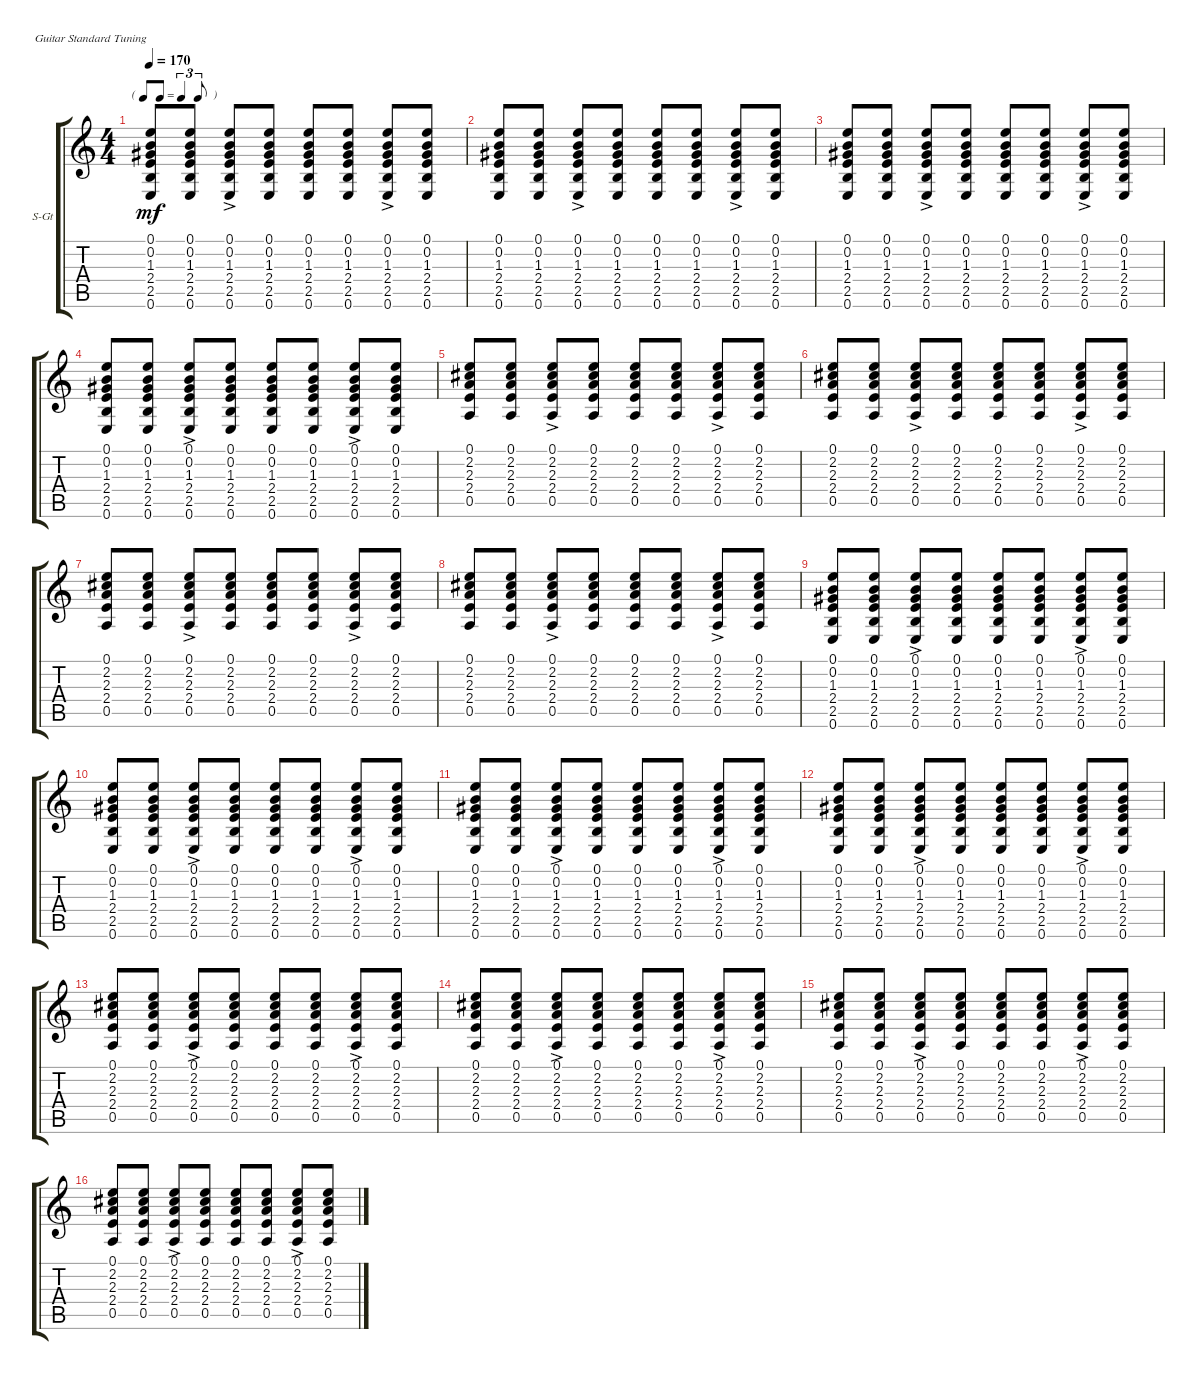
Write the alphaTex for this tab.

\defaultSystemsLayout 4
\bracketExtendMode groupsimilarinstruments
\firstSystemTrackNameOrientation horizontal
\otherSystemsTrackNameOrientation horizontal
\track ("Steel Guitar" "S-Gt") {instrument acousticguitarsteel}
\staff {score tabs}
\tuning (E4 B3 G3 D3 A2 E2)
\ts (4 4)
\tf triplet8th
\tempo 170
\clef g2
\scale
0.333333
\ks c
(0.6 2.5 2.4 1.3 0.2 0.1).8{dy mf} (0.6 2.5 2.4 1.3 0.2 0.1).8 (0.6{ac} 2.5{ac} 2.4{ac} 1.3{ac} 0.2{ac} 0.1{ac}).8 (0.6 2.5 2.4 1.3 0.2 0.1).8 (0.6 2.5 2.4 1.3 0.2 0.1).8 (0.6 2.5 2.4 1.3 0.2 0.1).8 (0.6{ac} 2.5{ac} 2.4{ac} 1.3{ac} 0.2{ac} 0.1{ac}).8 (0.6 2.5 2.4 1.3 0.2 0.1).8 |
\scale
0.333333 (0.6 2.5 2.4 1.3 0.2 0.1).8 (0.6 2.5 2.4 1.3 0.2 0.1).8 (0.6{ac} 2.5{ac} 2.4{ac} 1.3{ac} 0.2{ac} 0.1{ac}).8 (0.6 2.5 2.4 1.3 0.2 0.1).8 (0.6 2.5 2.4 1.3 0.2 0.1).8 (0.6 2.5 2.4 1.3 0.2 0.1).8 (0.6{ac} 2.5{ac} 2.4{ac} 1.3{ac} 0.2{ac} 0.1{ac}).8 (0.6 2.5 2.4 1.3 0.2 0.1).8 |
\scale
0.333333 (0.6 2.5 2.4 1.3 0.2 0.1).8 (0.6 2.5 2.4 1.3 0.2 0.1).8 (0.6{ac} 2.5{ac} 2.4{ac} 1.3{ac} 0.2{ac} 0.1{ac}).8 (0.6 2.5 2.4 1.3 0.2 0.1).8 (0.6 2.5 2.4 1.3 0.2 0.1).8 (0.6 2.5 2.4 1.3 0.2 0.1).8 (0.6{ac} 2.5{ac} 2.4{ac} 1.3{ac} 0.2{ac} 0.1{ac}).8 (0.6 2.5 2.4 1.3 0.2 0.1).8 |
\scale
0.333333 (0.6 2.5 2.4 1.3 0.2 0.1).8 (0.6 2.5 2.4 1.3 0.2 0.1).8 (0.6{ac} 2.5{ac} 2.4{ac} 1.3{ac} 0.2{ac} 0.1{ac}).8 (0.6 2.5 2.4 1.3 0.2 0.1).8 (0.6 2.5 2.4 1.3 0.2 0.1).8 (0.6 2.5 2.4 1.3 0.2 0.1).8 (0.6{ac} 2.5{ac} 2.4{ac} 1.3{ac} 0.2{ac} 0.1{ac}).8 (0.6 2.5 2.4 1.3 0.2 0.1).8 |
\scale
0.333333 (0.5 2.4 2.3 2.2 0.1).8 (0.5 2.4 2.3 2.2 0.1).8 (0.5{ac} 2.4{ac} 2.3{ac} 2.2{ac} 0.1{ac}).8 (0.5 2.4 2.3 2.2 0.1).8 (0.5 2.4 2.3 2.2 0.1).8 (0.5 2.4 2.3 2.2 0.1).8 (0.5{ac} 2.4{ac} 2.3{ac} 2.2{ac} 0.1{ac}).8 (0.5 2.4 2.3 2.2 0.1).8 |
\scale
0.333333 (0.5 2.4 2.3 2.2 0.1).8 (0.5 2.4 2.3 2.2 0.1).8 (0.5{ac} 2.4{ac} 2.3{ac} 2.2{ac} 0.1{ac}).8 (0.5 2.4 2.3 2.2 0.1).8 (0.5 2.4 2.3 2.2 0.1).8 (0.5 2.4 2.3 2.2 0.1).8 (0.5{ac} 2.4{ac} 2.3{ac} 2.2{ac} 0.1{ac}).8 (0.5 2.4 2.3 2.2 0.1).8 |
\scale
0.333333 (0.5 2.4 2.3 2.2 0.1).8 (0.5 2.4 2.3 2.2 0.1).8 (0.5{ac} 2.4{ac} 2.3{ac} 2.2{ac} 0.1{ac}).8 (0.5 2.4 2.3 2.2 0.1).8 (0.5 2.4 2.3 2.2 0.1).8 (0.5 2.4 2.3 2.2 0.1).8 (0.5{ac} 2.4{ac} 2.3{ac} 2.2{ac} 0.1{ac}).8 (0.5 2.4 2.3 2.2 0.1).8 |
\scale
0.333333 (0.5 2.4 2.3 2.2 0.1).8 (0.5 2.4 2.3 2.2 0.1).8 (0.5{ac} 2.4{ac} 2.3{ac} 2.2{ac} 0.1{ac}).8 (0.5 2.4 2.3 2.2 0.1).8 (0.5 2.4 2.3 2.2 0.1).8 (0.5 2.4 2.3 2.2 0.1).8 (0.5{ac} 2.4{ac} 2.3{ac} 2.2{ac} 0.1{ac}).8 (0.5 2.4 2.3 2.2 0.1).8 |
\scale
0.333333 (0.6 2.5 2.4 1.3 0.2 0.1).8 (0.6 2.5 2.4 1.3 0.2 0.1).8 (0.6{ac} 2.5{ac} 2.4{ac} 1.3{ac} 0.2{ac} 0.1{ac}).8 (0.6 2.5 2.4 1.3 0.2 0.1).8 (0.6 2.5 2.4 1.3 0.2 0.1).8 (0.6 2.5 2.4 1.3 0.2 0.1).8 (0.6{ac} 2.5{ac} 2.4{ac} 1.3{ac} 0.2{ac} 0.1{ac}).8 (0.6 2.5 2.4 1.3 0.2 0.1).8 |
\scale
0.333333 (0.6 2.5 2.4 1.3 0.2 0.1).8 (0.6 2.5 2.4 1.3 0.2 0.1).8 (0.6{ac} 2.5{ac} 2.4{ac} 1.3{ac} 0.2{ac} 0.1{ac}).8 (0.6 2.5 2.4 1.3 0.2 0.1).8 (0.6 2.5 2.4 1.3 0.2 0.1).8 (0.6 2.5 2.4 1.3 0.2 0.1).8 (0.6{ac} 2.5{ac} 2.4{ac} 1.3{ac} 0.2{ac} 0.1{ac}).8 (0.6 2.5 2.4 1.3 0.2 0.1).8 |
\scale
0.333333 (0.6 2.5 2.4 1.3 0.2 0.1).8 (0.6 2.5 2.4 1.3 0.2 0.1).8 (0.6{ac} 2.5{ac} 2.4{ac} 1.3{ac} 0.2{ac} 0.1{ac}).8 (0.6 2.5 2.4 1.3 0.2 0.1).8 (0.6 2.5 2.4 1.3 0.2 0.1).8 (0.6 2.5 2.4 1.3 0.2 0.1).8 (0.6{ac} 2.5{ac} 2.4{ac} 1.3{ac} 0.2{ac} 0.1{ac}).8 (0.6 2.5 2.4 1.3 0.2 0.1).8 |
\scale
0.333333 (0.6 2.5 2.4 1.3 0.2 0.1).8 (0.6 2.5 2.4 1.3 0.2 0.1).8 (0.6{ac} 2.5{ac} 2.4{ac} 1.3{ac} 0.2{ac} 0.1{ac}).8 (0.6 2.5 2.4 1.3 0.2 0.1).8 (0.6 2.5 2.4 1.3 0.2 0.1).8 (0.6 2.5 2.4 1.3 0.2 0.1).8 (0.6{ac} 2.5{ac} 2.4{ac} 1.3{ac} 0.2{ac} 0.1{ac}).8 (0.6 2.5 2.4 1.3 0.2 0.1).8 |
\scale
0.333333 (0.5 2.4 2.3 2.2 0.1).8 (0.5 2.4 2.3 2.2 0.1).8 (0.5{ac} 2.4{ac} 2.3{ac} 2.2{ac} 0.1{ac}).8 (0.5 2.4 2.3 2.2 0.1).8 (0.5 2.4 2.3 2.2 0.1).8 (0.5 2.4 2.3 2.2 0.1).8 (0.5{ac} 2.4{ac} 2.3{ac} 2.2{ac} 0.1{ac}).8 (0.5 2.4 2.3 2.2 0.1).8 |
\scale
0.333333 (0.5 2.4 2.3 2.2 0.1).8 (0.5 2.4 2.3 2.2 0.1).8 (0.5{ac} 2.4{ac} 2.3{ac} 2.2{ac} 0.1{ac}).8 (0.5 2.4 2.3 2.2 0.1).8 (0.5 2.4 2.3 2.2 0.1).8 (0.5 2.4 2.3 2.2 0.1).8 (0.5{ac} 2.4{ac} 2.3{ac} 2.2{ac} 0.1{ac}).8 (0.5 2.4 2.3 2.2 0.1).8 |
\scale
0.333333 (0.5 2.4 2.3 2.2 0.1).8 (0.5 2.4 2.3 2.2 0.1).8 (0.5{ac} 2.4{ac} 2.3{ac} 2.2{ac} 0.1{ac}).8 (0.5 2.4 2.3 2.2 0.1).8 (0.5 2.4 2.3 2.2 0.1).8 (0.5 2.4 2.3 2.2 0.1).8 (0.5{ac} 2.4{ac} 2.3{ac} 2.2{ac} 0.1{ac}).8 (0.5 2.4 2.3 2.2 0.1).8 |
\scale
0.333333 (0.5 2.4 2.3 2.2 0.1).8 (0.5 2.4 2.3 2.2 0.1).8 (0.5{ac} 2.4{ac} 2.3{ac} 2.2{ac} 0.1{ac}).8 (0.5 2.4 2.3 2.2 0.1).8 (0.5 2.4 2.3 2.2 0.1).8 (0.5 2.4 2.3 2.2 0.1).8 (0.5{ac} 2.4{ac} 2.3{ac} 2.2{ac} 0.1{ac}).8 (0.5 2.4 2.3 2.2 0.1).8
